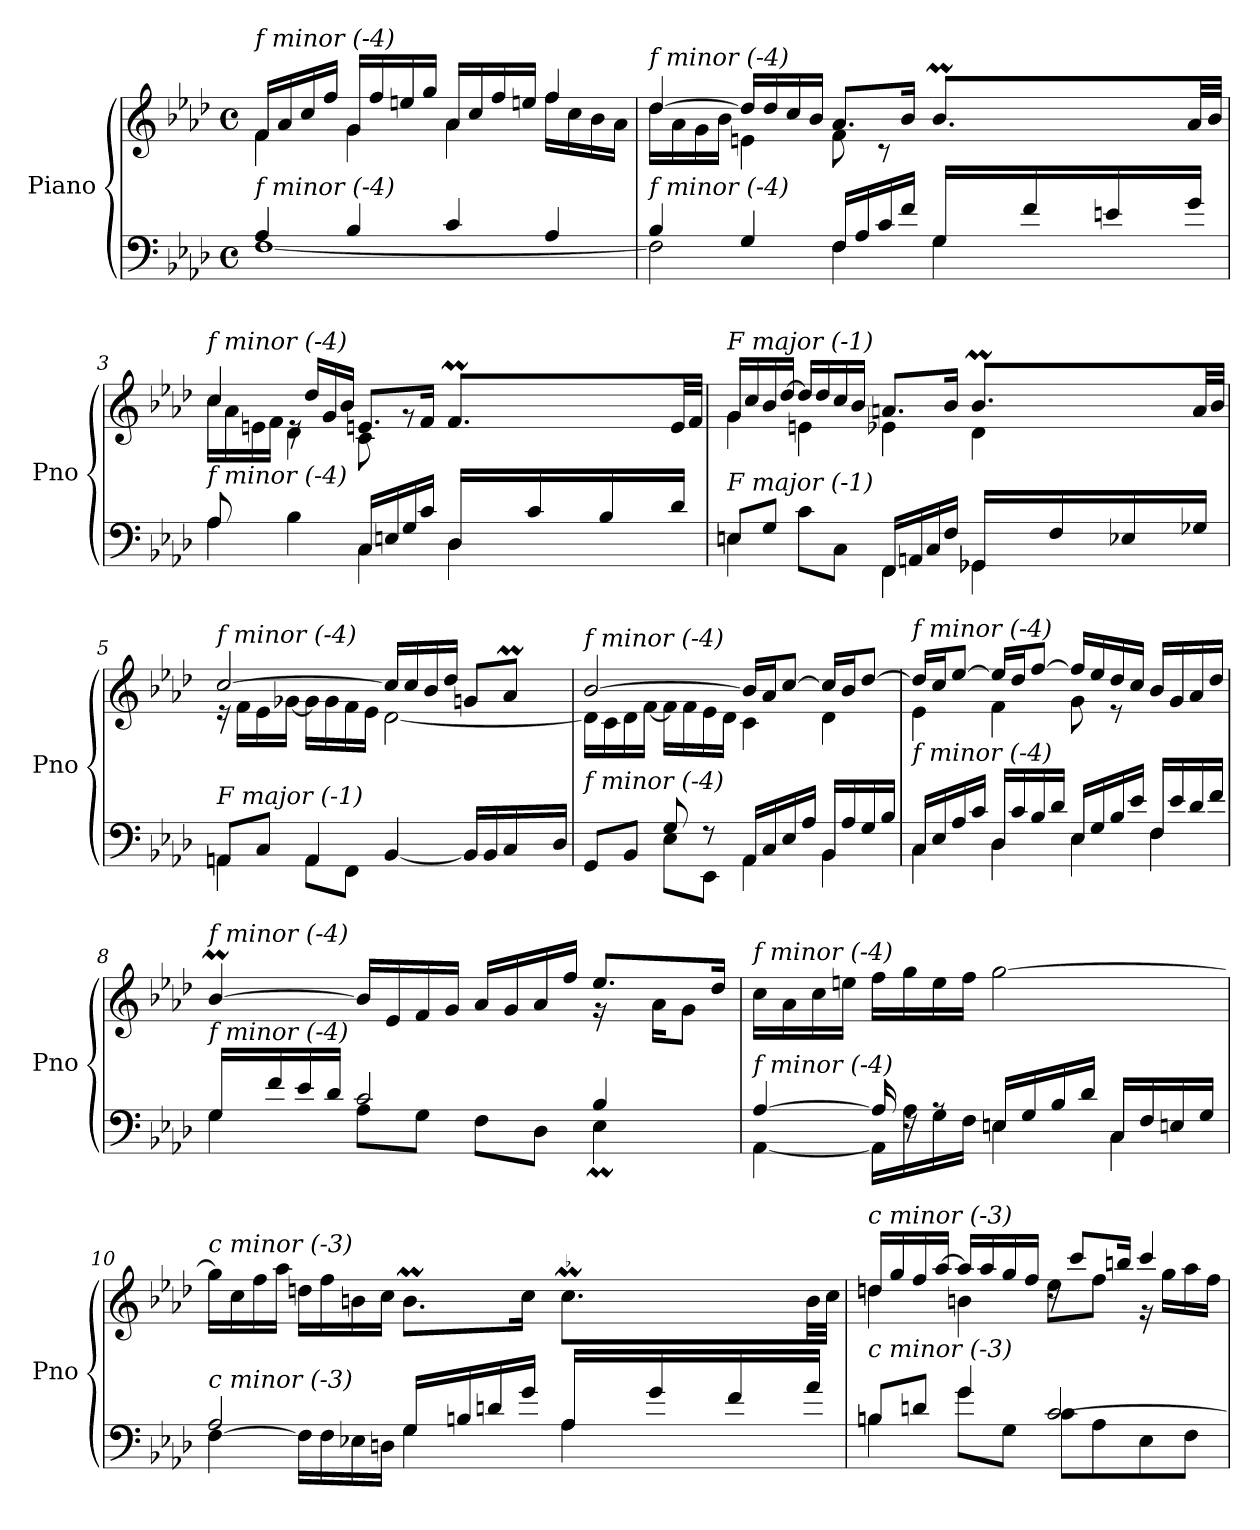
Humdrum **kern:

**kern	**kern
*part1	*part1
*staff2	*staff1
*I"Piano	*
*I'Pno	*
*clefF4	*clefG2
*k[b-e-a-d-]	*k[b-e-a-d-]
*M4/4	*M4/4
*met(c)	*met(c)
=1	=1
*^	*^
!	!	!LO:TX:i:t=f minor (-4)	!
!LO:TX:i:t=f minor (-4)	!	!	!
4A-/	[1F	16f/LL	4f\
.	.	16a-/	.
.	.	16cc/	.
.	.	16ff/JJ	.
4B-/	.	16g/LL	4g\
.	.	16ff/	.
.	.	16een/	.
.	.	16gg/JJ	.
4c/	.	16a-/LL	4a-\
.	.	16cc/	.
.	.	16ff/	.
.	.	16een/JJ	.
4A-/	.	4ff/	16ff\LL
.	.	.	16cc\
.	.	.	16b-\
.	.	.	16a-\JJ
=2	=2	=2	=2
*	*^	*	*
!	!	!	!LO:TX:i:t=f minor (-4)	!
!LO:TX:i:t=f minor (-4)	!	!	!	!
2...ryy	4B-/	2F\]	[4dd-/	16dd-\LL
.	.	.	.	16a-\
.	.	.	.	16g\
.	.	.	.	16b-\JJ
.	4G/	.	16dd-/LL]	4en\
.	.	.	16dd-/	.
.	.	.	16cc/	.
.	.	.	16b-/JJ	.
.	16F/LL	4F\	8.a-/L	8f\
.	16A-/	.	.	.
.	16c/	.	.	8r
.	16f/JJ	.	16b-/Jk	.
.	16G/LL	4G\	8.b-M/L	64ccyy
.	.	.	.	64b-yy
.	.	.	.	64ccyy
.	.	.	.	64b-yy
.	16f/	.	.	64ccyy
.	.	.	.	64b-yy
.	.	.	.	64ccyy
.	.	.	.	64b-yy
.	16en/	.	.	64ccyy
.	.	.	.	64b-yy
.	.	.	.	64ccyy
.	.	.	.	64b-yy
16ryy	16g/JJ	.	32a-/LL	16ryy
.	.	.	32b-/JJJ	.
!!LO:LB:g=z
=3	=3	=3	=3	=3
*	*	*	*	*^
!	!	!	!LO:TX:i:t=f minor (-4)	!	!
!LO:TX:i:t=f minor (-4)	!	!	!	!	!
2...ryy	4A-\	8A-/	4cc/	16cc\LL	8ryy
.	.	.	.	16a-\	.
.	.	4.ryy	.	16en\	4.ryy
.	.	.	.	16f\JJ	.
.	4B-\	.	16re	4d-\	.
.	.	.	16dd-/LL	.	.
.	.	.	16g/	.	.
.	.	.	16b-/JJ	.	.
.	16C/LL	4C\	8.en/L	8c\	2ryy
.	16En/	.	.	.	.
.	16G/	.	.	8rg	.
.	16c/JJ	.	16f/Jk	.	.
.	16D-/LL	4D-\	8.fM/L	64gyy	.
.	.	.	.	64fyy	.
.	.	.	.	64gyy	.
.	.	.	.	64fyy	.
.	16c/	.	.	64gyy	.
.	.	.	.	64fyy	.
.	.	.	.	64gyy	.
.	.	.	.	64fyy	.
.	16B-/	.	.	64gyy	.
.	.	.	.	64fyy	.
.	.	.	.	64gyy	.
.	.	.	.	64fyy	.
16ryy	16d-/JJ	.	32e/LL	16ryy	.
.	.	.	32f/JJJ	.	.
!!LO:LB:g=z
=4	=4	=4	=4	=4	=4
*	*	*	*	*	*^
!	!	!	!LO:TX:i:t=F major (-1)	!	!	!
!LO:TX:i:t=F major (-1)	!	!	!	!	!	!
2.ryy	8En/L	4En\	16g/LL	4g\	2.ryy	4ryy
.	.	.	16cc/	.	.	.
.	8G/J	.	16b-/	.	.	.
.	.	.	[16dd-/JJ	.	.	.
.	8c\L	4ryy	16dd-/LL]	4en\	.	4ryy
.	.	.	16dd-/	.	.	.
.	8C\J	.	16cc/	.	.	.
.	.	.	16b-/JJ	.	.	.
.	16FF/LL	4FF\	8.an/L	4e-X\	.	2ryy
.	16AAn/	.	.	.	.	.
.	16C/	.	.	.	.	.
.	16F/JJ	.	16b-/Jk	.	.	.
8.ryy	16GG-X/LL	4GG-X\	8.b-M/L	4d-\	64ccyy	.
.	.	.	.	.	64b-yy	.
.	.	.	.	.	64ccyy	.
.	.	.	.	.	64b-yy	.
.	16F/	.	.	.	64ccyy	.
.	.	.	.	.	64b-yy	.
.	.	.	.	.	64ccyy	.
.	.	.	.	.	64b-yy	.
.	16E-X/	.	.	.	64ccyy	.
.	.	.	.	.	64b-yy	.
.	.	.	.	.	64ccyy	.
.	.	.	.	.	64b-yy	.
16ryy	16G-X/JJ	.	32a/LL	.	16ryy	.
.	.	.	32b-/JJJ	.	.	.
!!LO:LB:g=z	!!	!!	!!
=5	=5	=5	=5	=5	=5	=5
!	!	!	!LO:TX:i:t=f minor (-4)	!	!	!
!LO:TX:i:t=F major (-1)	!	!	!	!	!	!
2ryy	8AAn/L	4AAn\	[2cc/	16r	2ryy	2ryy
.	.	.	.	16f\LL	.	.
.	8C/J	.	.	16e-\	.	.
.	.	.	.	[16g-X\JJ	.	.
.	4AA/	8AA\L	.	16g-\LL]	.	.
.	.	.	.	16g-\	.	.
.	.	8FF\J	.	16f\	.	.
.	.	.	.	16e-\JJ	.	.
4ryy	[4BB-/	2ryy	16cc/LL]	[2d-\	4ryy	2ryy
.	.	.	16cc/	.	.	.
.	.	.	16b-/	.	.	.
.	.	.	16dd-/JJ	.	.	.
8ryy	16BB-/LL]	.	8gn/L	.	8ryy	.
.	16BB-/	.	.	.	.	.
64ryy	16C/	.	8a-M/J	.	64ryy	.
16..ryy	.	.	.	.	64b-yy	.
.	.	.	.	.	16.a-yy	.
.	16D-/JJ	.	.	.	.	.
*	*v	*v	*	*	*	*
*	*	*	*	*v	*v
=6	=6	=6	=6	=6
!	!	!LO:TX:i:t=f minor (-4)	!	!
!LO:TX:i:t=f minor (-4)	!	!	!	!
8GG/L	4ryy	[2b-/	16d-\LL]	4ryy
.	.	.	16c\	.
8BB-/J	.	.	16d-\	.
.	.	.	[16f\JJ	.
8G/	8E-\L	.	16f\LL]	2.ryy
.	.	.	16f\	.
8r	8EE-\J	.	16e-\	.
.	.	.	16d-\JJ	.
16AA-/LL	4AA-\	16b-/LL]	4c\	.
16C/	.	16a-/J	.	.
16E-/	.	[8cc/J	.	.
16A-/JJ	.	.	.	.
16BB-/LL	4BB-\	16cc/LL]	4d-\	.
16A-/	.	16b-/J	.	.
16G/	.	[8dd-/J	.	.
16B-/JJ	.	.	.	.
*	*	*	*v	*v
!!LO:LB:g=z
=7	=7	=7	=7
*	*^	*	*
!	!	!	!LO:TX:i:t=f minor (-4)	!
!LO:TX:i:t=f minor (-4)	!	!	!	!
2.ryy	16C/LL	4C\	16dd-/LL]	4e-\
.	16E-/	.	16cc/J	.
.	16A-/	.	[8ee-/J	.
.	16c/JJ	.	.	.
.	16D-/LL	4D-\	16ee-/LL]	4f\
.	16c/	.	16dd-/J	.
.	16B-/	.	[8ff/J	.
.	16d-/JJ	.	.	.
.	16E-/LL	4E-\	16ff/LL]	8g\
.	16G/	.	16ee-/	.
.	16B-/	.	16dd-/	8r
.	16e-/JJ	.	16cc/JJ	.
4ryy	16F/LL	4F\	16b-/LL	4ryy
.	16e-/	.	16g/	.
.	16d-/	.	16a-/	.
.	16f/JJ	.	16dd-/JJ	.
!!LO:PB:g=z
=8	=8	=8	=8	=8
*	*	*^	*	*^
!	!	!	!	!LO:TX:i:t=f minor (-4)	!	!
!LO:TX:i:t=f minor (-4)	!	!	!	!	!	!
64ryy	16G/LL	4G\	2ryy	[4b-M/	64ryy	2ryy
8...ryy	.	.	.	.	64ccyy	.
.	.	.	.	.	8..b-yy	.
.	16f/	.	.	.	.	.
.	16e-/	.	.	.	.	.
.	16d-/JJ	.	.	.	.	.
2ryy	2c/	8A-\L	.	16b-/LL]	2ryy	.
.	.	.	.	16e-/	.	.
.	.	8G\J	.	16f/	.	.
.	.	.	.	16g/JJ	.	.
.	.	8F\L	4ryy	16a-/LL	.	4ryy
.	.	.	.	16g/	.	.
.	.	8D-\J	.	16a-/	.	.
.	.	.	.	16ff/JJ	.	.
4ryy	4B-M/	4E-\	64ryy	8.ee-/L	16r	64ryy
.	.	.	64cyy	.	.	8...ryy
.	.	.	8..B-yy	.	.	.
.	.	.	.	.	16a-\KL	.
.	.	.	.	.	8g\J	.
.	.	.	.	16dd-/Jk	.	.
*	*v	*v	*v	*	*	*
*	*	*v	*v	*v
=9	=9	=9
!	!	!LO:TX:i:t=f minor (-4)
!LO:TX:i:t=f minor (-4)	!	!
[4A-/	[4AA-\	16cc\LL
.	.	16a-\
.	.	16cc\
.	.	16een\JJ
16A-/]	16AA-\LL]	16ff\LL
16rF	16A-\	16gg\
8rA	16G\	16ee\
.	16F\JJ	16ff\JJ
16En/LL	4En\	[2gg\
16G/	.	.
16B-/	.	.
16d-/JJ	.	.
16C/LL	4C\	.
16F/	.	.
16En/	.	.
16G/JJ	.	.
!!LO:LB:g=z
=10	=10	=10
*	*^	*^
!	!	!	!LO:TX:i:t=c minor (-3)	!
!LO:TX:i:t=c minor (-3)	!	!	!	!
2ryy	2A-/	[4F\	16gg\LL]	2ryy
.	.	.	16cc\	.
.	.	.	16ff\	.
.	.	.	16aa-\JJ	.
.	.	16F\LL]	16ddn\LL	.
.	.	16F\	16ff\	.
.	.	16E-X\	16bn\	.
.	.	16Dn\JJ	16cc\JJ	.
64ryy	16G/LL	4G\	8.bm\L	64ryy
8ryy	.	.	.	64ccyy
.	.	.	.	8byy
.	16Bn/	.	.	.
.	16dn/	.	.	.
64ryy	.	.	.	.
16.ryy	.	.	.	16.ryy
.	16g/JJ	.	16cc\Jk	.
8.ryy	16A-/LL	4A-\	8.ccm\L	64ddyy
.	.	.	.	64ccyy
.	.	.	.	64ddyy
.	.	.	.	64ccyy
.	16g/	.	.	64ddyy
.	.	.	.	64ccyy
.	.	.	.	64ddyy
.	.	.	.	64ccyy
.	16f/	.	.	64ddyy
.	.	.	.	64ccyy
.	.	.	.	64ddyy
.	.	.	.	64ccyy
16ryy	16a-/JJ	.	32b\LL	16ryy
.	.	.	32cc\JJJ	.
*	*v	*v	*	*
=11	=11	=11	=11
!	!	!LO:TX:i:t=c minor (-3)	!
!LO:TX:i:t=c minor (-3)	!	!	!
8Bn/L	4Bn\	16ddn/LL	4ddn\
.	.	16gg/	.
8dn/J	.	16ff/	.
.	.	[16aa-/JJ	.
4g/	8g\L	16aa-/LL]	4bn\
.	.	16aa-/	.
.	8G\J	16gg/	.
.	.	16ff/JJ	.
[2c/	8c\L	16rdd	8ee-\L
.	.	8ccc/L	.
.	8A-\	.	8ff\J
.	.	16bbn/Jk	.
.	8E-\	4ccc/	16r
.	.	.	16gg\LL
.	8F\J	.	16aa-\
.	.	.	16ff\JJ
*v	*v	*	*
*	*v	*v
=	=
*-	*-
